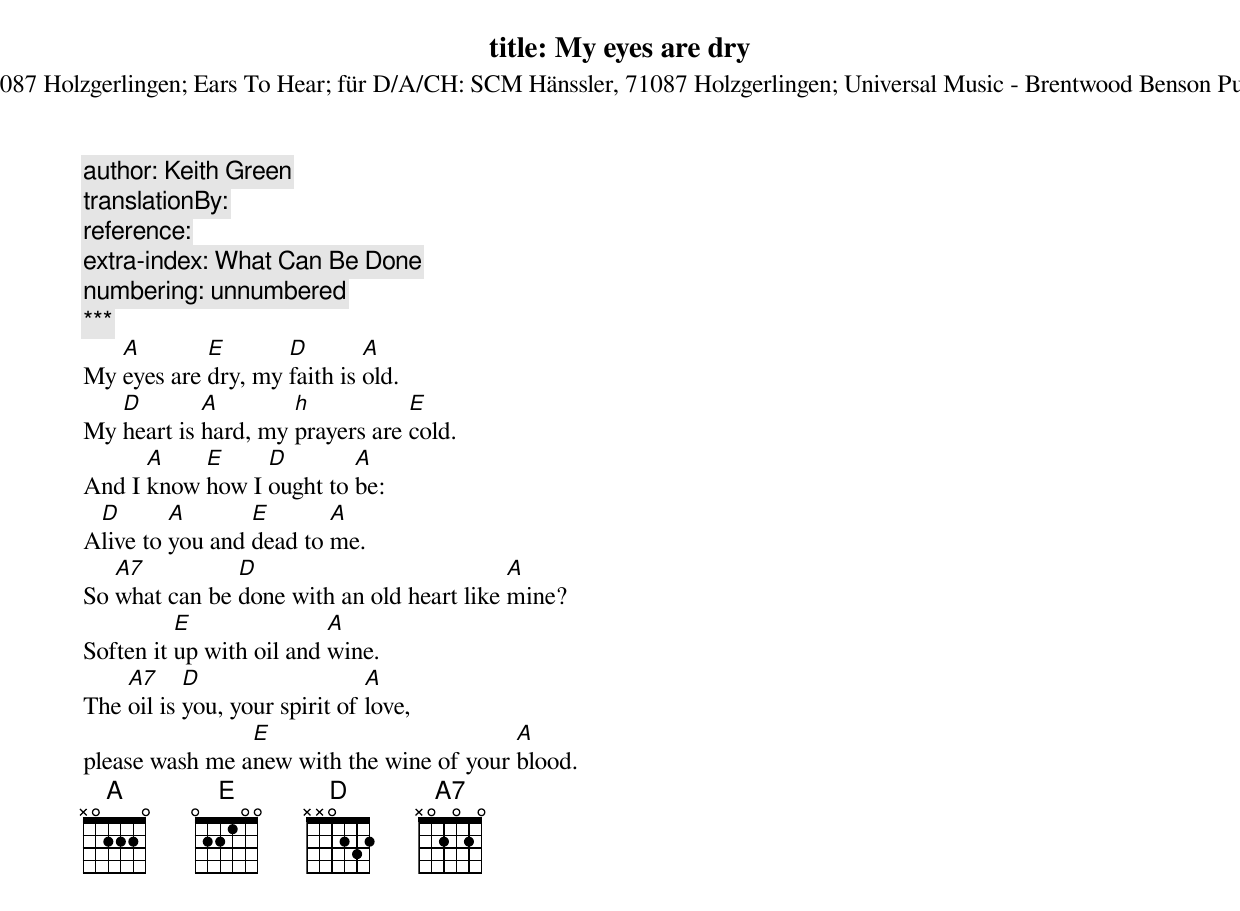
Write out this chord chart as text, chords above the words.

title: My eyes are dry
copyright: Birdwing Music; für D/A/CH: SCM Hänssler, 71087 Holzgerlingen; Ears To Hear; für D/A/CH: SCM Hänssler, 71087 Holzgerlingen; Universal Music - Brentwood Benson Publishing; für D/A/CH: SCM Hänssler, 71087 Holzgerlingen
author: Keith Green
translationBy:
reference:
extra-index: What Can Be Done
numbering: unnumbered
***
   A        E       D        A
My eyes are dry, my faith is old.
   D        A        h           E
My heart is hard, my prayers are cold.
      A    E     D        A
And I know how I ought to be:
 D       A       E       A
Alive to you and dead to me.
   A7          D                           A
So what can be done with an old heart like mine?
          E               A
Soften it up with oil and wine.
    A7     D                   A
The oil is you, your spirit of love,
                E                         A
please wash me anew with the wine of your blood.
